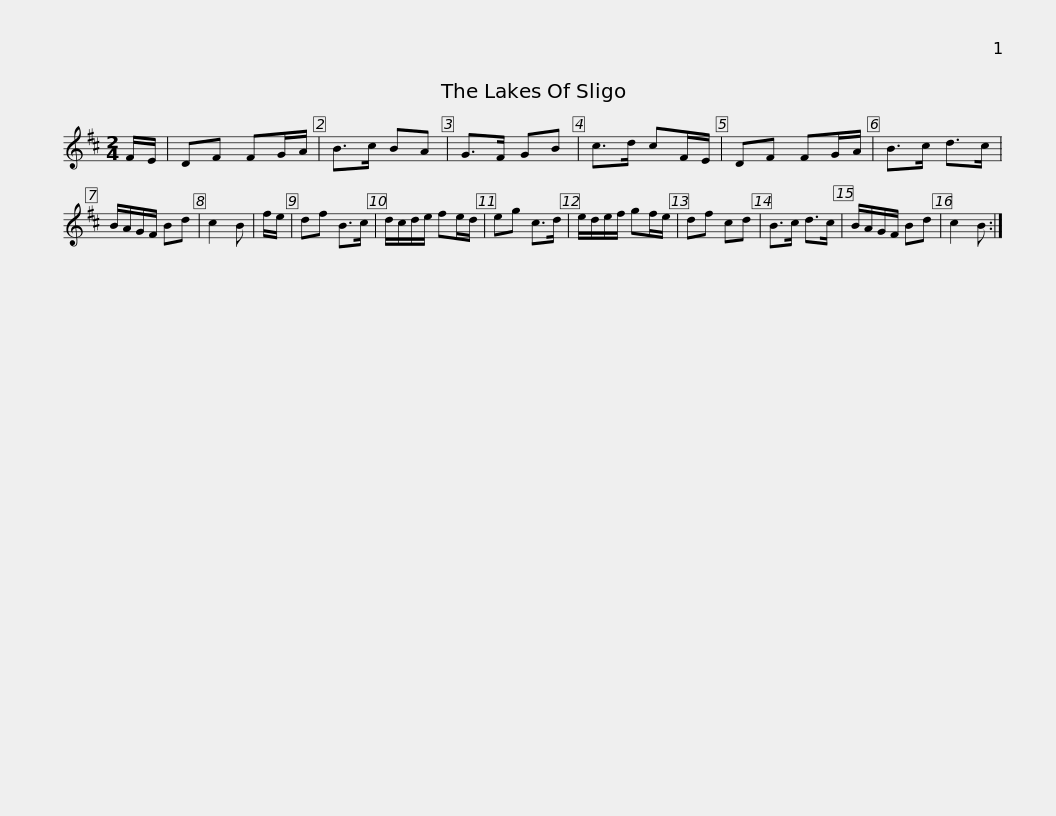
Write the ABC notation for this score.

X:1
L:1/8
M:2/4
I:linebreak $
K:D
V:1 treble
V:1
 F/E/ | DF FG/A/ | B>c BA | G>F GB | c>d cF/E/ | %5
 DF FG/A/ | B>c d>c | B/A/G/F/ Bd | c2 B | f/e/ |$ %10
 df B>c | d/c/d/e/ fe/d/ | eg c>d | e/d/e/f/ gf/e/ | df cd | %15
 B>c d>c | B/A/G/F/ Bd | c2 B :| %18
